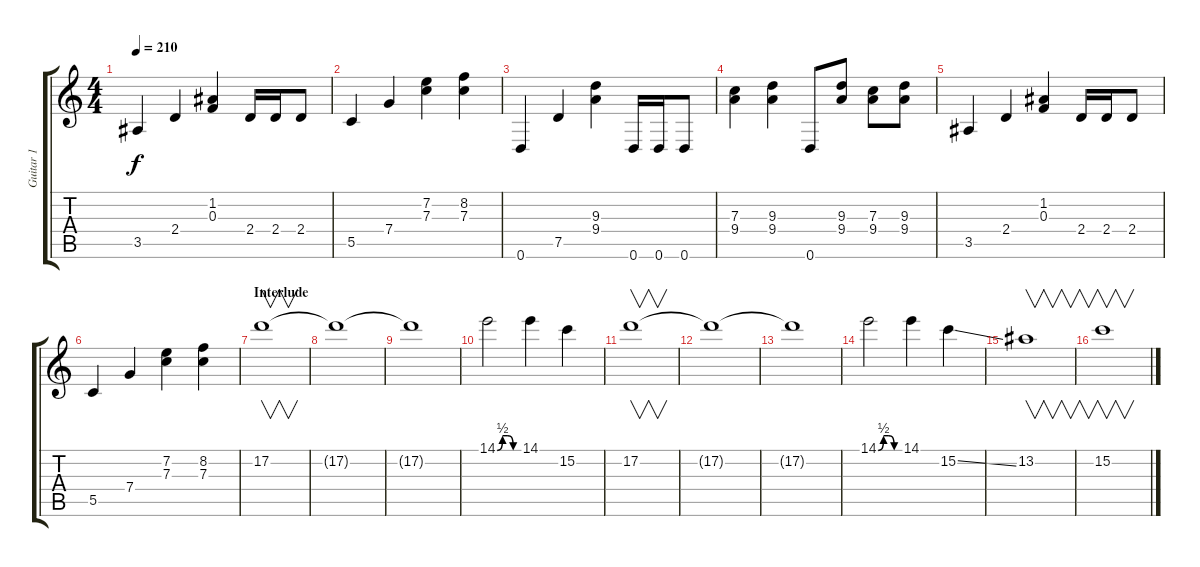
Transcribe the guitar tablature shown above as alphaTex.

\track ("Guitar 1" "Guitar 1") {instrument distortionguitar}
\staff {score tabs}
\tuning (D4 A3 F3 C3 G2 D2) {hide}
\ts (4 4)
\tempo 210
\clef g2
\ks c
3.5.4{dy f} 2.4.4 (1.2 0.3).4 2.4.16 2.4.16 2.4.8 |
5.5.4 7.4.4 (7.2 7.3).4 (8.2 7.3).4 |
0.6.4 7.5.4 (9.3 9.4).4 0.6.16 0.6.16 0.6.8 |
(7.3 9.4).4 (9.3 9.4).4 0.6.8 (9.3 9.4).8 (7.3 9.4).8 (9.3 9.4).8 |
3.5.4 2.4.4 (1.2 0.3).4 2.4.16 2.4.16 2.4.8 |
5.5.4 7.4.4 (7.2 7.3).4 (8.2 7.3).4 |
\section ("" "Interlude")
17.2.1{v} |
17.2{t}.1 |
17.2{t}.1 |
14.1{be (custom 0 0 15 2 30 2 45 0 60 0)}.2 14.1.4 15.2.4 |
17.2.1{v} |
17.2{t}.1 |
17.2{t}.1 |
14.1{be (custom 0 0 15 2 30 2 45 0 60 0)}.2 14.1.4 15.2{ss}.4 |
13.2.1{v} |
15.2.1{v}
